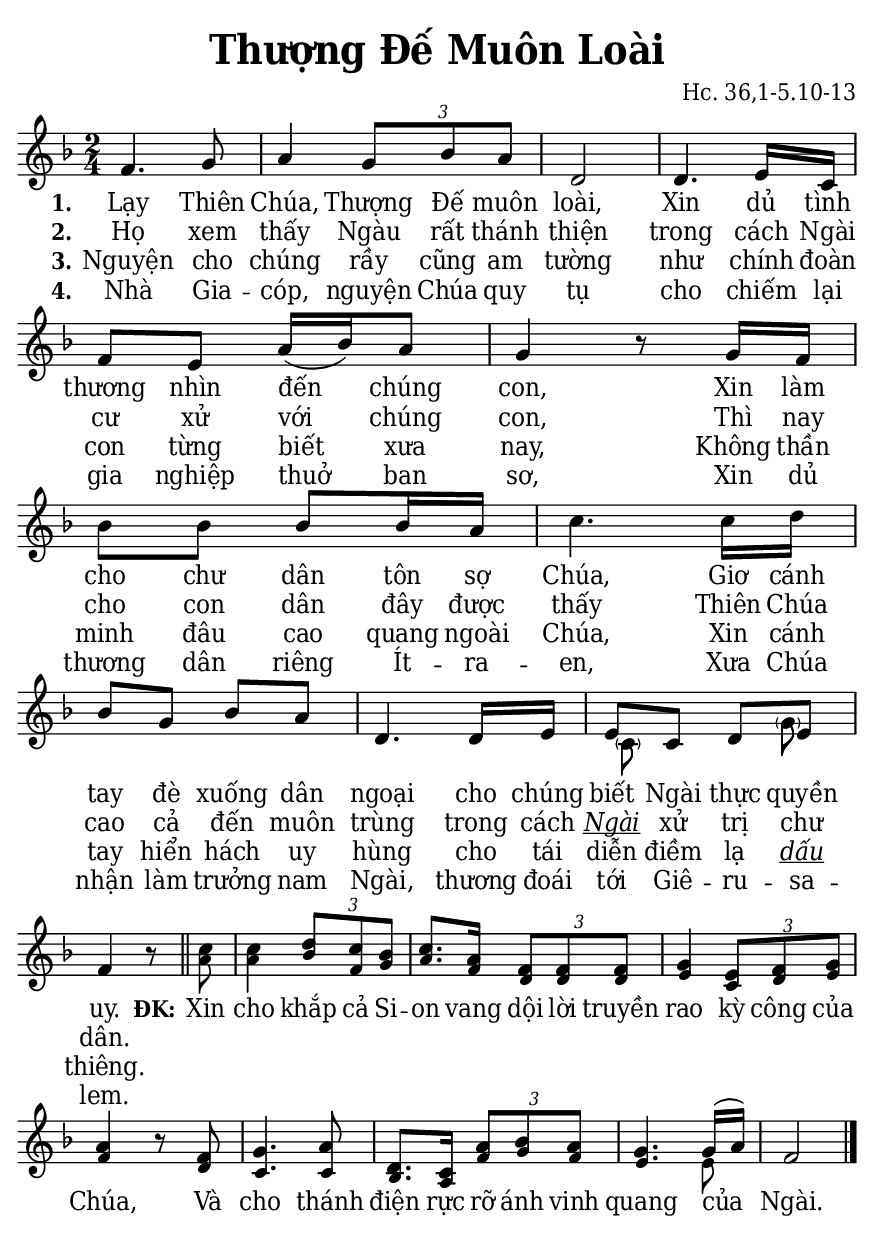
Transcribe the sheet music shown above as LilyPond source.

% Cài đặt chung\
\version "2.22.1"
\include "english.ly"

\header {
  title = \markup { \fontsize #1 "Thượng Đế Muôn Loài" }
  composer = "Hc. 36,1-5.10-13"
  %arranger = "Lm. Kim Long"
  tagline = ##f
}

% Nhạc phiên khúc
nhacPhienKhucSop = \relative c' {
  f4. g8 |
  a4 \tuplet 3/2 { g8 bf a } |
  d,2 |
  d4. e16 c |
  f8 e a16 (bf) a8 |
  g4 r8 g16 f |
  bf8 bf bf bf16 a |
  c4. c16 d |
  bf8 g bf a |
  d,4. d16 e |
  <<
    {
      \voiceOne
      e8
    }
    \new Voice = "beSop" {
      \voiceTwo
      \once \override NoteColumn.force-hshift = #1.2
      \parenthesize
      c
    }
  >>
  \oneVoice
  c d
  <<
    {
      \voiceOne
      e
    }
    \new Voice = "beSop" {
      \voiceTwo
      \once \override NoteColumn.force-hshift = #-1
      \parenthesize
      g
    }
  >>
  \oneVoice
  f4 r8 \bar "||"
  
  c'8 |
  c4 \tuplet 3/2 { d8 c bf } |
  c8. a16 \tuplet 3/2 { f8 f f } |
  g4 \tuplet 3/2 { e8 f g } |
  a4 r8 f |
  g4. a8 |
  d,8. c16 \tuplet 3/2 { a'8 bf a } |
  g4. g16 (a) |
  f2 \bar "|."
}

nhacPhienKhucAlto = \relative c'' {
  R2*11
  r4.
  a8 |
  a4 \tuplet 3/2 { bf8 f g } |
  a8. f16 \tuplet 3/2 { d8 d d } |
  e4 \tuplet 3/2 { c8 d e } |
  f4 r8 d |
  c4. c8 |
  bf8. a16 \tuplet 3/2 { f'8 g f } |
  e4. e8 |
  f2
}

% Lời phiên khúc
loiPhienKhucSop = \lyrics {
  <<
    {
      \set stanza = "1."
      Lạy Thiên Chúa, Thượng Đế muôn loài,
      Xin dủ tình thương nhìn đến chúng con,
      Xin làm cho chư dân tôn sợ Chúa,
      Giơ cánh tay đè xuống dân ngoại
      cho chúng biết Ngài thực quyền uy.
    }
    \new Lyrics {
	    \set associatedVoice = "beSop"
	    \set stanza = "2."
	    Họ xem thấy Ngàu rất thánh thiện
	    trong cách Ngài cư xử với chúng con,
	    Thì nay cho con dân đây được thấy
	    Thiên Chúa cao cả đến muôn trùng
	    trong cách \markup { \italic \underline "Ngài" }
	    xử trị chư dân.
    }
    \new Lyrics {
	    \set associatedVoice = "beSop"
	    \set stanza = "3."
	    Nguyện cho chúng rầy cũng am tường
	    như chính đoàn con từng biết xưa nay,
	    Không thần minh đâu cao quang ngoài Chúa,
	    Xin cánh tay hiển hách uy hùng
	    cho tái diễn điềm lạ
	    \markup { \italic \underline "dấu" } thiêng.
    }
    \new Lyrics {
	    \set associatedVoice = "beSop"
	    \set stanza = "4."
	    Nhà Gia -- cóp, nguyện Chúa quy tụ
	    cho chiếm lại gia nghiệp thuở ban sơ,
	    Xin dủ thương dân riêng Ít -- ra -- en,
	    Xưa Chúa nhận làm trưởng nam Ngài,
	    thương đoái tới Giê -- ru -- sa -- lem.
    }
  >>
  \set stanza = "ĐK:"
  Xin cho khắp cả Si -- on vang dội
  lời truyền rao kỳ công của Chúa,
  Và cho thánh điện rực rỡ ánh vinh quang của Ngài.
}

% Dàn trang
\paper {
  #(set-paper-size "a5")
  top-margin = 3\mm
  bottom-margin = 3\mm
  left-margin = 3\mm
  right-margin = 3\mm
  indent = #0
  #(define fonts
	 (make-pango-font-tree "Deja Vu Serif Condensed"
	 		       "Deja Vu Serif Condensed"
			       "Deja Vu Serif Condensed"
			       (/ 20 20)))
  print-page-number = ##f
  page-count = 1
}

TongNhip = {
  \key f \major \time 2/4
  \set Timing.beamExceptions = #'()
  \set Timing.baseMoment = #(ly:make-moment 1/4)
}

% Đổi kích thước nốt cho bè phụ
notBePhu =
#(define-music-function (font-size music) (number? ly:music?)
   (for-some-music
     (lambda (m)
       (if (music-is-of-type? m 'rhythmic-event)
           (begin
             (set! (ly:music-property m 'tweaks)
                   (cons `(font-size . ,font-size)
                         (ly:music-property m 'tweaks)))
             #t)
           #f))
     music)
   music)

\score {
  \new ChoirStaff <<
    \new Staff \with {
        \consists "Merge_rests_engraver"
        printPartCombineTexts = ##f
      }
      <<
      \new Voice \TongNhip \partCombine 
        \nhacPhienKhucSop
        \notBePhu -1 { \nhacPhienKhucAlto }
      \new NullVoice = beSop \nhacPhienKhucSop
      \new Lyrics \lyricsto beSop \loiPhienKhucSop
      >>
  >>
  \layout {
    %\override Staff.TimeSignature.transparent = ##t
    \override Lyrics.LyricSpace.minimum-distance = #0.5
    \override Score.BarNumber.break-visibility = ##(#f #f #f)
    \override Score.SpacingSpanner.uniform-stretching = ##t
  } 
}
